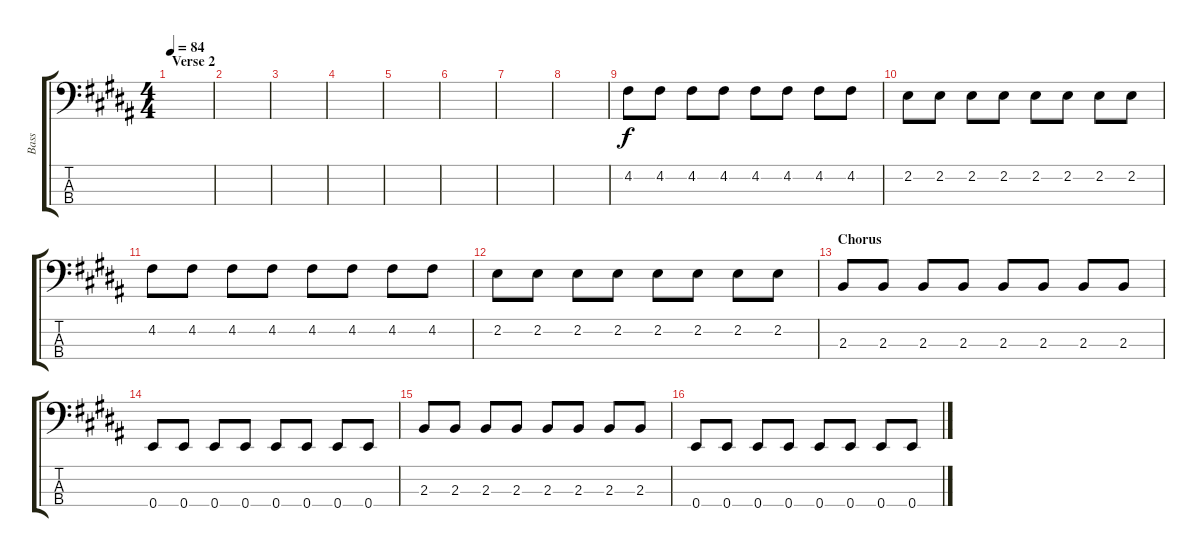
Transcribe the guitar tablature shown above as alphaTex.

\track ("Bass" "Bass") {instrument electricbassfinger}
\staff {score tabs}
\tuning (G2 D2 A1 E1) {hide}
\ts (4 4)
\section ("" "Verse 2")
\tempo 84
\clef f4
\ks b
|
|
|
|
|
|
|
|
4.2.8 4.2.8 4.2.8 4.2.8 4.2.8 4.2.8 4.2.8 4.2.8 |
2.2.8 2.2.8 2.2.8 2.2.8 2.2.8 2.2.8 2.2.8 2.2.8 |
4.2.8 4.2.8 4.2.8 4.2.8 4.2.8 4.2.8 4.2.8 4.2.8 |
2.2.8 2.2.8 2.2.8 2.2.8 2.2.8 2.2.8 2.2.8 2.2.8 |
\section ("" "Chorus")
2.3.8 2.3.8 2.3.8 2.3.8 2.3.8 2.3.8 2.3.8 2.3.8 |
0.4.8 0.4.8 0.4.8 0.4.8 0.4.8 0.4.8 0.4.8 0.4.8 |
2.3.8 2.3.8 2.3.8 2.3.8 2.3.8 2.3.8 2.3.8 2.3.8 |
0.4.8 0.4.8 0.4.8 0.4.8 0.4.8 0.4.8 0.4.8 0.4.8
